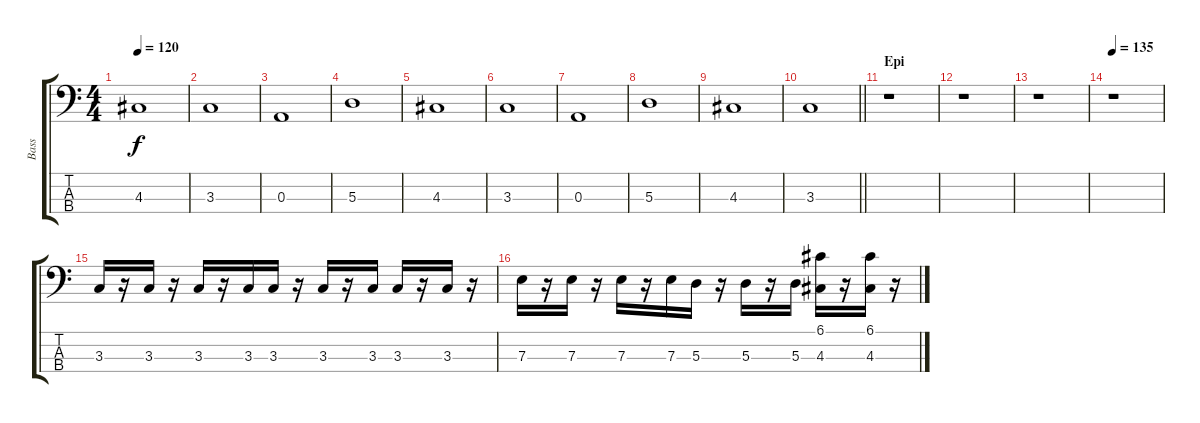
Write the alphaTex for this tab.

\track ("Bass" "Bass") {instrument electricbasspick}
\staff {score tabs}
\tuning (G2 D2 A1 D1) {hide}
\ts (4 4)
\tempo 120
\clef f4
\ks c
4.3.1{dy f} |
3.3.1 |
0.3.1 |
5.3.1 |
4.3.1 |
3.3.1 |
0.3.1 |
5.3.1 |
4.3.1 |
\barLineRight lightlight
3.3.1 |
\section ("" "Epi")
r.1 |
r.1 |
r.1 |
\tempo 135
r.1 |
3.3.16 r.16 3.3.16 r.16 3.3.16 r.16 3.3.16 3.3.16 r.16 3.3.16 r.16 3.3.16 3.3.16 r.16 3.3.16 r.16 |
7.3.16 r.16 7.3.16 r.16 7.3.16 r.16 7.3.16 5.3.16 r.16 5.3.16 r.16 5.3.16 (6.1 4.3).16 r.16 (6.1 4.3).16 r.16
